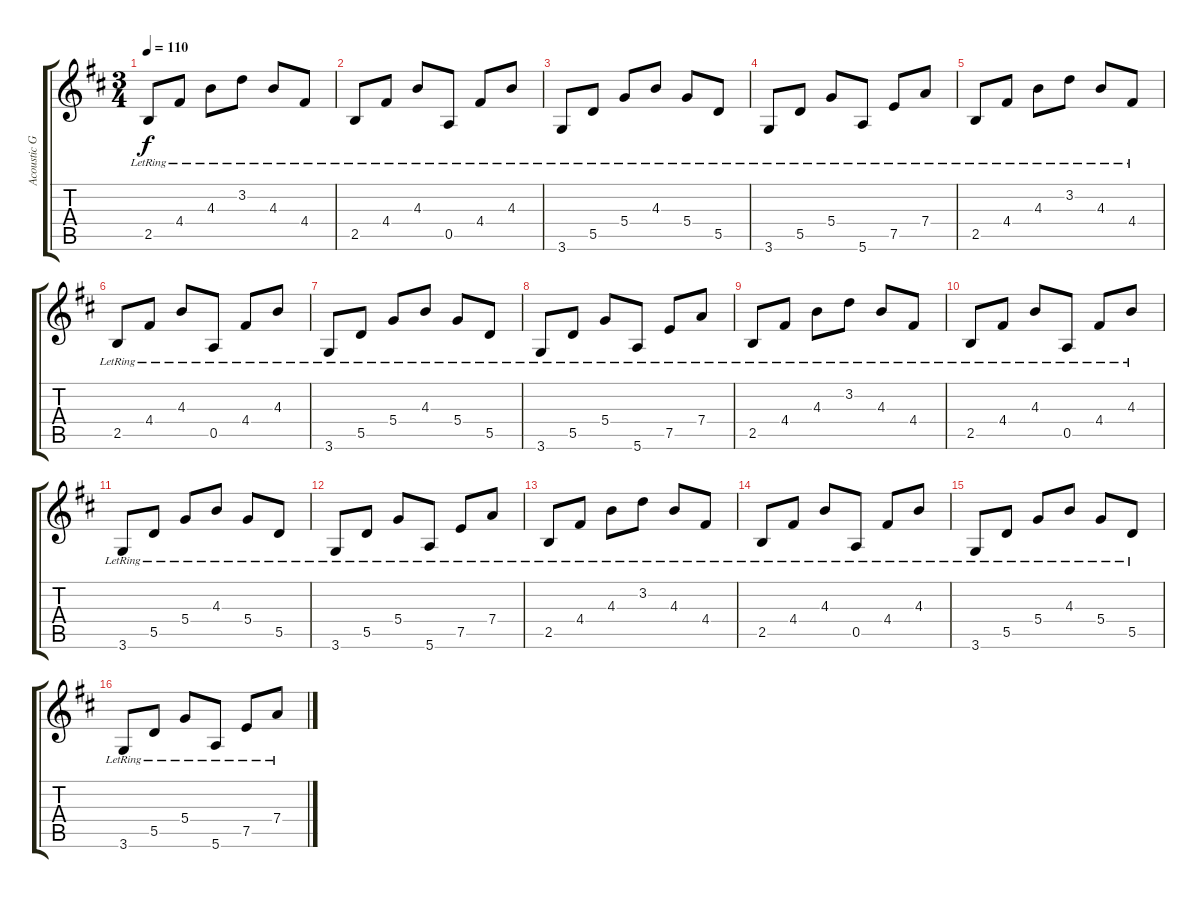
\track ("Acoustic Guitar" "Acoustic G") {instrument acousticguitarnylon}
\staff {score tabs}
\tuning (E4 B3 G3 D3 A2 E2) {hide}
\ts (3 4)
\tempo 110
\clef g2
\ks d
2.5{lr}.8{dy f volume 10 instrument acousticguitarnylon} 4.4{lr}.8 4.3{lr}.8 3.2{lr}.8 4.3{lr}.8 4.4{lr}.8 |
2.5{lr}.8 4.4{lr}.8 4.3{lr}.8 0.5{lr}.8 4.4{lr}.8 4.3{lr}.8 |
3.6{lr}.8 5.5{lr}.8 5.4{lr}.8 4.3{lr}.8 5.4{lr}.8 5.5{lr}.8 |
3.6{lr}.8 5.5{lr}.8 5.4{lr}.8 5.6{lr}.8 7.5{lr}.8 7.4{lr}.8 |
2.5{lr}.8 4.4{lr}.8 4.3{lr}.8 3.2{lr}.8 4.3{lr}.8 4.4{lr}.8 |
2.5{lr}.8 4.4{lr}.8 4.3{lr}.8 0.5{lr}.8 4.4{lr}.8 4.3{lr}.8 |
3.6{lr}.8 5.5{lr}.8 5.4{lr}.8 4.3{lr}.8 5.4{lr}.8 5.5{lr}.8 |
3.6{lr}.8 5.5{lr}.8 5.4{lr}.8 5.6{lr}.8 7.5{lr}.8 7.4{lr}.8 |
2.5{lr}.8 4.4{lr}.8 4.3{lr}.8 3.2{lr}.8 4.3{lr}.8 4.4{lr}.8 |
2.5{lr}.8 4.4{lr}.8 4.3{lr}.8 0.5{lr}.8 4.4{lr}.8 4.3{lr}.8 |
3.6{lr}.8 5.5{lr}.8 5.4{lr}.8 4.3{lr}.8 5.4{lr}.8 5.5{lr}.8 |
3.6{lr}.8 5.5{lr}.8 5.4{lr}.8 5.6{lr}.8 7.5{lr}.8 7.4{lr}.8 |
2.5{lr}.8 4.4{lr}.8 4.3{lr}.8 3.2{lr}.8 4.3{lr}.8 4.4{lr}.8 |
2.5{lr}.8 4.4{lr}.8 4.3{lr}.8 0.5{lr}.8 4.4{lr}.8 4.3{lr}.8 |
3.6{lr}.8 5.5{lr}.8 5.4{lr}.8 4.3{lr}.8 5.4{lr}.8 5.5{lr}.8 |
3.6{lr}.8 5.5{lr}.8 5.4{lr}.8 5.6{lr}.8 7.5{lr}.8 7.4{lr}.8
